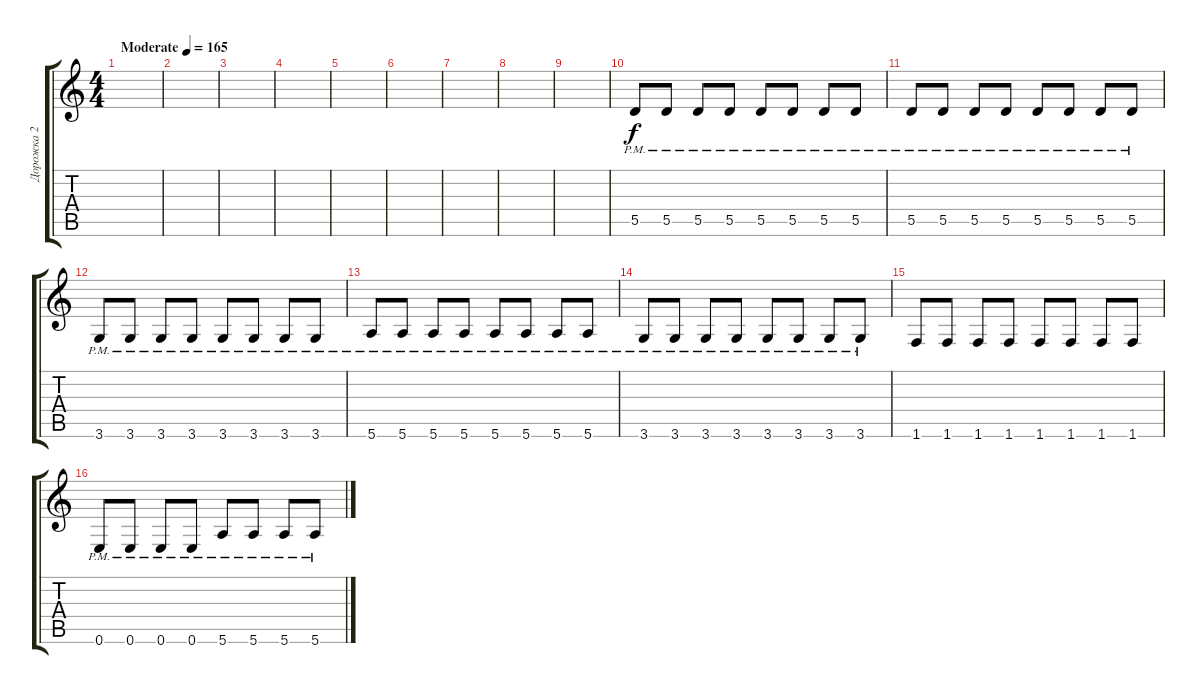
\track ("Дорожка 2" "Дорожка 2") {instrument electricbassfinger}
\staff {score tabs}
\tuning (E4 B3 G3 D3 A2 E2) {hide}
\ts (4 4)
\tempo (165 "Moderate")
\clef g2
\ks c
|
|
|
|
|
|
|
|
|
5.5{pm}.8 5.5{pm}.8 5.5{pm}.8 5.5{pm}.8 5.5{pm}.8 5.5{pm}.8 5.5{pm}.8 5.5{pm}.8 |
5.5{pm}.8 5.5{pm}.8 5.5{pm}.8 5.5{pm}.8 5.5{pm}.8 5.5{pm}.8 5.5{pm}.8 5.5{pm}.8 |
3.6{pm}.8 3.6{pm}.8 3.6{pm}.8 3.6{pm}.8 3.6{pm}.8 3.6{pm}.8 3.6{pm}.8 3.6{pm}.8 |
5.6{pm}.8 5.6{pm}.8 5.6{pm}.8 5.6{pm}.8 5.6{pm}.8 5.6{pm}.8 5.6{pm}.8 5.6{pm}.8 |
3.6{pm}.8 3.6{pm}.8 3.6{pm}.8 3.6{pm}.8 3.6{pm}.8 3.6{pm}.8 3.6{pm}.8 3.6{pm}.8 |
1.6.8 1.6.8 1.6.8 1.6.8 1.6.8 1.6.8 1.6.8 1.6.8 |
0.6{pm}.8 0.6{pm}.8 0.6{pm}.8 0.6{pm}.8 5.6{pm}.8 5.6{pm}.8 5.6{pm}.8 5.6{pm}.8
